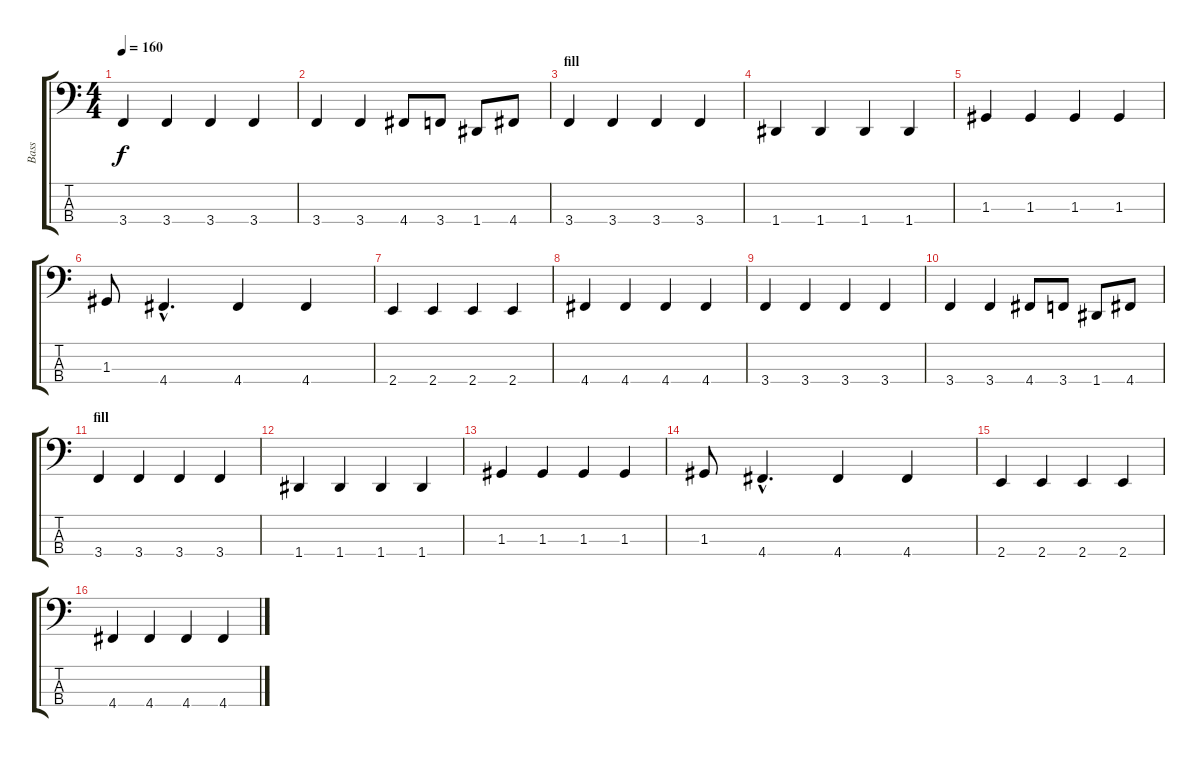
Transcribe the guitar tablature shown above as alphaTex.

\track ("Bass" "Bass") {instrument electricbassfinger}
\staff {score tabs}
\tuning (F2 C2 G1 D1) {hide}
\ts (4 4)
\tempo 160
\clef f4
\ks c
3.4.4{dy f} 3.4.4 3.4.4 3.4.4 |
3.4.4 3.4.4 4.4.8 3.4.8 1.4.8 4.4.8 |
\section ("" "fill")
3.4.4 3.4.4 3.4.4 3.4.4 |
1.4.4 1.4.4 1.4.4 1.4.4 |
1.3.4 1.3.4 1.3.4 1.3.4 |
1.3.8 4.4{hac}.4{d} 4.4.4 4.4.4 |
2.4.4 2.4.4 2.4.4 2.4.4 |
4.4.4 4.4.4 4.4.4 4.4.4 |
3.4.4 3.4.4 3.4.4 3.4.4 |
3.4.4 3.4.4 4.4.8 3.4.8 1.4.8 4.4.8 |
\section ("" "fill")
3.4.4 3.4.4 3.4.4 3.4.4 |
1.4.4 1.4.4 1.4.4 1.4.4 |
1.3.4 1.3.4 1.3.4 1.3.4 |
1.3.8 4.4{hac}.4{d} 4.4.4 4.4.4 |
2.4.4 2.4.4 2.4.4 2.4.4 |
4.4.4 4.4.4 4.4.4 4.4.4
